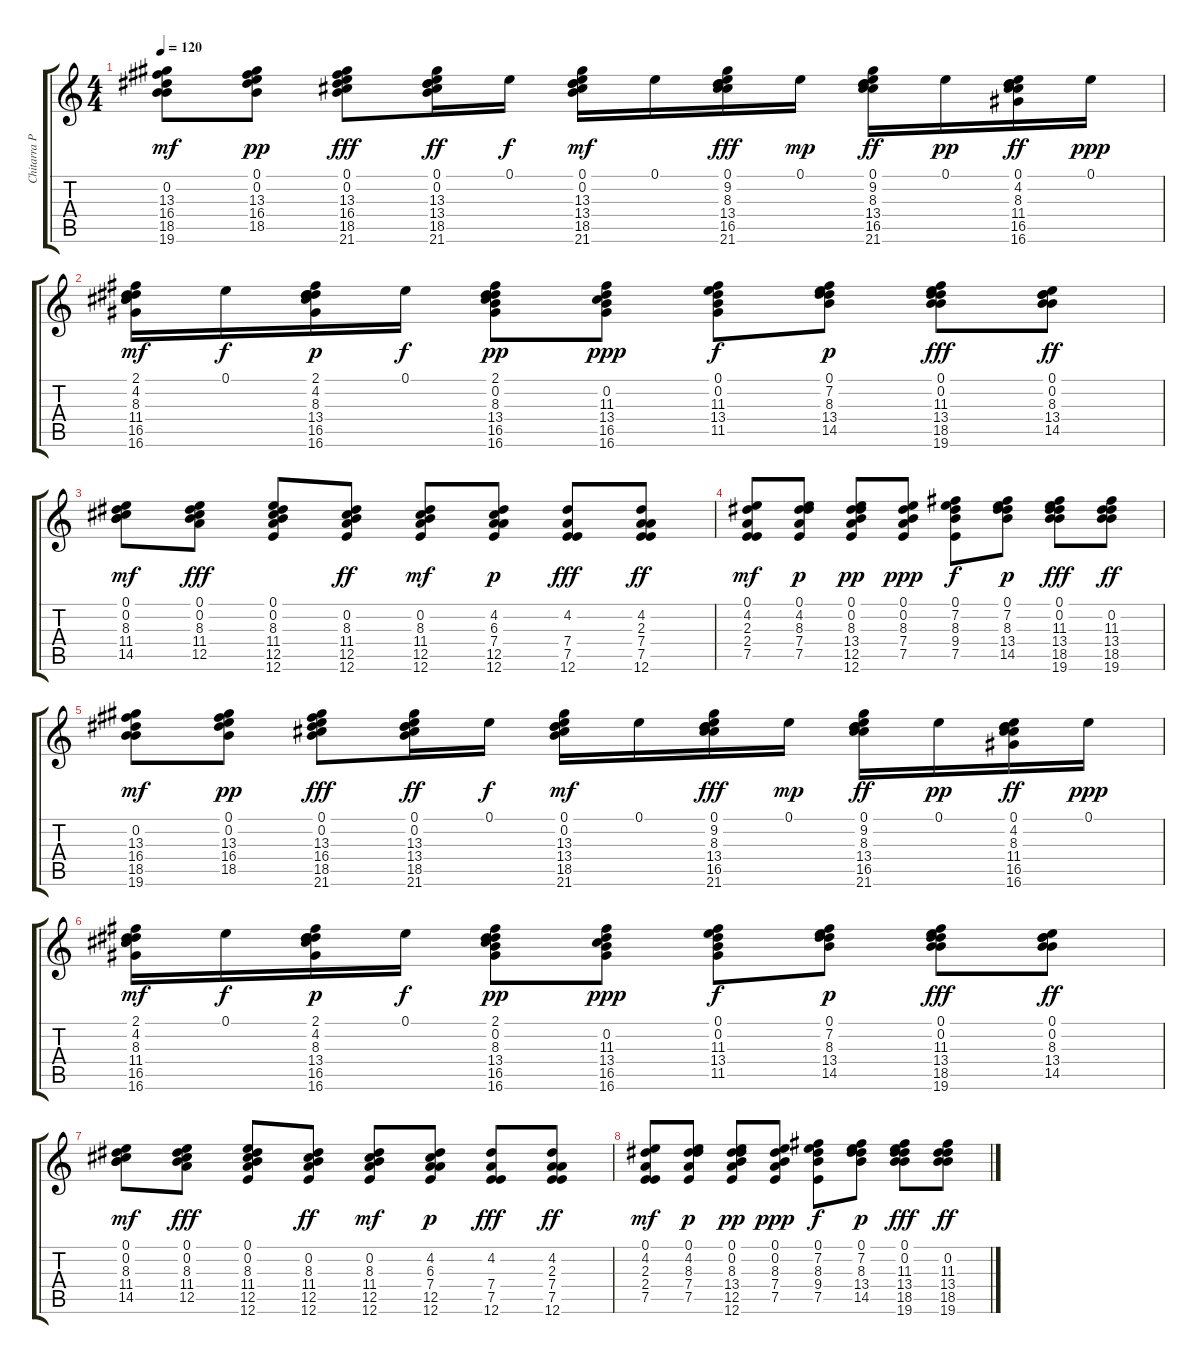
\track ("Chitarra Pulita" "Chitarra P") {instrument electricguitarclean}
\staff {score tabs}
\tuning (E4 B3 G3 D3 A2 E2) {hide}
\ts (4 4)
\tempo 120
\clef g2
\ks c
(0.2 13.3 16.4 18.5 19.6).8{dy mf} (0.1 0.2 13.3 16.4 18.5).8{dy pp} (0.1 0.2 13.3 16.4 18.5 21.6).8{dy fff} (0.1 0.2 13.3 13.4 18.5 21.6).16{dy ff} 0.1.16{dy f} (0.1 0.2 13.3 13.4 18.5 21.6).16{dy mf} 0.1.16 (0.1 9.2 8.3 13.4 16.5 21.6).16{dy fff} 0.1.16{dy mp} (0.1 9.2 8.3 13.4 16.5 21.6).16{dy ff} 0.1.16{dy pp} (0.1 4.2 8.3 11.4 16.5 16.6).16{dy ff} 0.1.16{dy ppp} |
(2.1 4.2 8.3 11.4 16.5 16.6).16{dy mf} 0.1.16{dy f} (2.1 4.2 8.3 13.4 16.5 16.6).16{dy p} 0.1.16{dy f} (2.1 0.2 8.3 13.4 16.5 16.6).8{dy pp} (0.2 11.3 13.4 16.5 16.6).8{dy ppp} (0.1 0.2 11.3 13.4 11.5).8{dy f} (0.1 7.2 8.3 13.4 14.5).8{dy p} (0.1 0.2 11.3 13.4 18.5 19.6).8{dy fff} (0.1 0.2 8.3 13.4 14.5).8{dy ff} |
(0.1 0.2 8.3 11.4 14.5).8{dy mf} (0.1 0.2 8.3 11.4 12.5).8{dy fff} (0.1 0.2 8.3 11.4 12.5 12.6).8 (0.2 8.3 11.4 12.5 12.6).8{dy ff} (0.2 8.3 11.4 12.5 12.6).8{dy mf} (4.2 6.3 7.4 12.5 12.6).8{dy p} (4.2 7.4 7.5 12.6).8{dy fff} (4.2 2.3 7.4 7.5 12.6).8{dy ff} |
(0.1 4.2 2.3 2.4 7.5).8{dy mf} (0.1 4.2 8.3 7.4 7.5).8{dy p} (0.1 0.2 8.3 13.4 12.5 12.6).8{dy pp} (0.1 0.2 8.3 7.4 7.5).8{dy ppp} (0.1 7.2 8.3 9.4 7.5).8{dy f} (0.1 7.2 8.3 13.4 14.5).8{dy p} (0.1 0.2 11.3 13.4 18.5 19.6).8{dy fff} (0.2 11.3 13.4 18.5 19.6).8{dy ff} |
(0.2 13.3 16.4 18.5 19.6).8{dy mf} (0.1 0.2 13.3 16.4 18.5).8{dy pp} (0.1 0.2 13.3 16.4 18.5 21.6).8{dy fff} (0.1 0.2 13.3 13.4 18.5 21.6).16{dy ff} 0.1.16{dy f} (0.1 0.2 13.3 13.4 18.5 21.6).16{dy mf} 0.1.16 (0.1 9.2 8.3 13.4 16.5 21.6).16{dy fff} 0.1.16{dy mp} (0.1 9.2 8.3 13.4 16.5 21.6).16{dy ff} 0.1.16{dy pp} (0.1 4.2 8.3 11.4 16.5 16.6).16{dy ff} 0.1.16{dy ppp} |
(2.1 4.2 8.3 11.4 16.5 16.6).16{dy mf} 0.1.16{dy f} (2.1 4.2 8.3 13.4 16.5 16.6).16{dy p} 0.1.16{dy f} (2.1 0.2 8.3 13.4 16.5 16.6).8{dy pp} (0.2 11.3 13.4 16.5 16.6).8{dy ppp} (0.1 0.2 11.3 13.4 11.5).8{dy f} (0.1 7.2 8.3 13.4 14.5).8{dy p} (0.1 0.2 11.3 13.4 18.5 19.6).8{dy fff} (0.1 0.2 8.3 13.4 14.5).8{dy ff} |
(0.1 0.2 8.3 11.4 14.5).8{dy mf} (0.1 0.2 8.3 11.4 12.5).8{dy fff} (0.1 0.2 8.3 11.4 12.5 12.6).8 (0.2 8.3 11.4 12.5 12.6).8{dy ff} (0.2 8.3 11.4 12.5 12.6).8{dy mf} (4.2 6.3 7.4 12.5 12.6).8{dy p} (4.2 7.4 7.5 12.6).8{dy fff} (4.2 2.3 7.4 7.5 12.6).8{dy ff} |
(0.1 4.2 2.3 2.4 7.5).8{dy mf} (0.1 4.2 8.3 7.4 7.5).8{dy p} (0.1 0.2 8.3 13.4 12.5 12.6).8{dy pp} (0.1 0.2 8.3 7.4 7.5).8{dy ppp} (0.1 7.2 8.3 9.4 7.5).8{dy f} (0.1 7.2 8.3 13.4 14.5).8{dy p} (0.1 0.2 11.3 13.4 18.5 19.6).8{dy fff} (0.2 11.3 13.4 18.5 19.6).8{dy ff}
